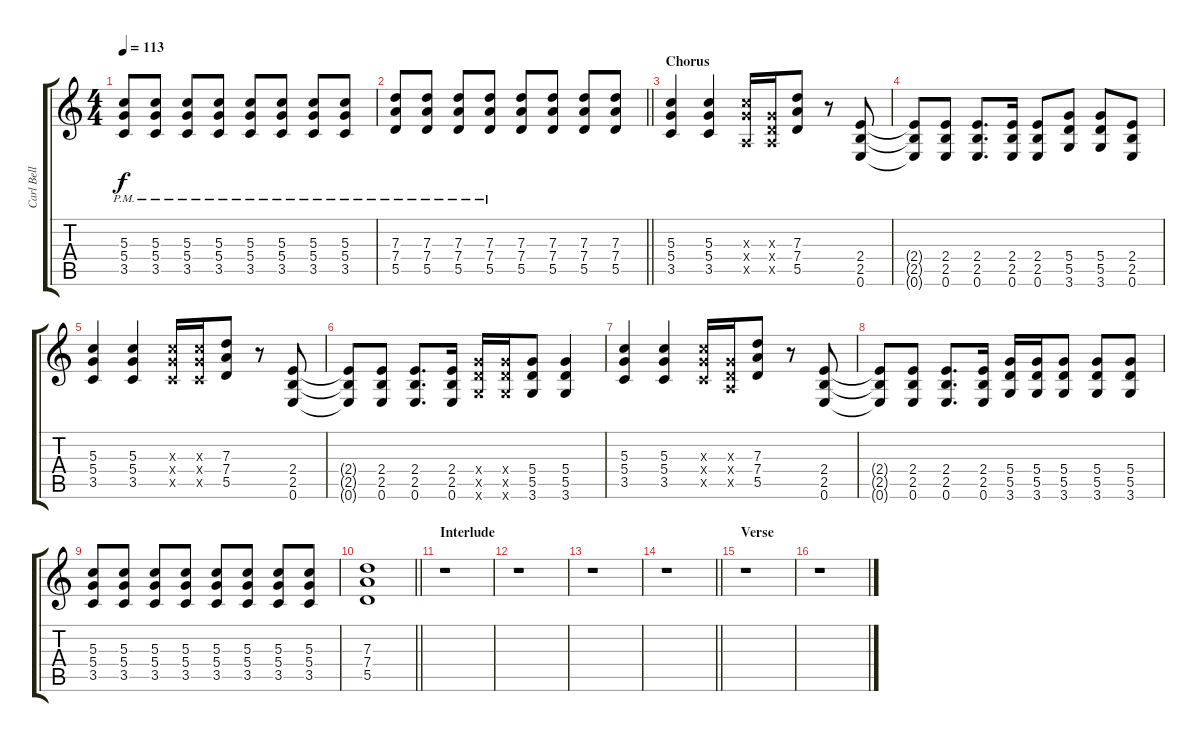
\track ("Carl Bell (Rhythm Guitar)" "Carl Bell ") {instrument distortionguitar}
\staff {score tabs}
\tuning (E4 B3 G3 D3 A2 E2) {hide}
\ts (4 4)
\tempo 113
\clef g2
\ks c
(5.3{pm} 5.4{pm} 3.5{pm}).8{dy f} (5.3{pm} 5.4{pm} 3.5{pm}).8 (5.3{pm} 5.4{pm} 3.5{pm}).8 (5.3{pm} 5.4{pm} 3.5{pm}).8 (5.3{pm} 5.4{pm} 3.5{pm}).8 (5.3{pm} 5.4{pm} 3.5{pm}).8 (5.3{pm} 5.4{pm} 3.5{pm}).8 (5.3{pm} 5.4{pm} 3.5{pm}).8 |
\barLineRight lightlight
(7.3{pm} 7.4{pm} 5.5{pm}).8 (7.3{pm} 7.4{pm} 5.5{pm}).8 (7.3{pm} 7.4{pm} 5.5{pm}).8 (7.3{pm} 7.4{pm} 5.5{pm}).8 (7.3 7.4 5.5).8 (7.3 7.4 5.5).8 (7.3 7.4 5.5).8 (7.3 7.4 5.5).8 |
\section ("" "Chorus")
(5.3 5.4 3.5).4 (5.3 5.4 3.5).4 (5.3{x} 5.4{x} 0.5{x}).16 (0.3{x} 0.4{x} 0.5{x}).16 (7.3 7.4 5.5).8 r.8 (2.4 2.5 0.6).8 |
(2.4{t} 2.5{t} 0.6{t}).8 (2.4 2.5 0.6).8 (2.4 2.5 0.6).8{d} (2.4 2.5 0.6).16 (2.4 2.5 0.6).8 (5.4 5.5 3.6).8 (5.4 5.5 3.6).8 (2.4 2.5 0.6).8 |
(5.3 5.4 3.5).4 (5.3 5.4 3.5).4 (5.3{x} 5.4{x} 3.5{x}).16 (5.3{x} 5.4{x} 3.5{x}).16 (7.3 7.4 5.5).8 r.8 (2.4 2.5 0.6).8 |
(2.4{t} 2.5{t} 0.6{t}).8 (2.4 2.5 0.6).8 (2.4 2.5 0.6).8{d} (2.4 2.5 0.6).16 (5.4{x} 5.5{x} 3.6{x}).16 (5.4{x} 5.5{x} 3.6{x}).16 (5.4 5.5 3.6).8 (5.4 5.5 3.6).4 |
(5.3 5.4 3.5).4 (5.3 5.4 3.5).4 (5.3{x} 5.4{x} 3.5{x}).16 (0.3{x} 0.4{x} 0.5{x}).16 (7.3 7.4 5.5).8 r.8 (2.4 2.5 0.6).8 |
(2.4{t} 2.5{t} 0.6{t}).8 (2.4 2.5 0.6).8 (2.4 2.5 0.6).8{d} (2.4 2.5 0.6).16 (5.4 5.5 3.6).16 (5.4 5.5 3.6).16 (5.4 5.5 3.6).8 (5.4 5.5 3.6).8 (5.4 5.5 3.6).8 |
(5.3 5.4 3.5).8 (5.3 5.4 3.5).8 (5.3 5.4 3.5).8 (5.3 5.4 3.5).8 (5.3 5.4 3.5).8 (5.3 5.4 3.5).8 (5.3 5.4 3.5).8 (5.3 5.4 3.5).8 |
\barLineRight lightlight
(7.3 7.4 5.5).1 |
\section ("" "Interlude")
r.1 |
r.1 |
r.1 |
\barLineRight lightlight
r.1 |
\section ("" "Verse")
r.1 |
r.1
